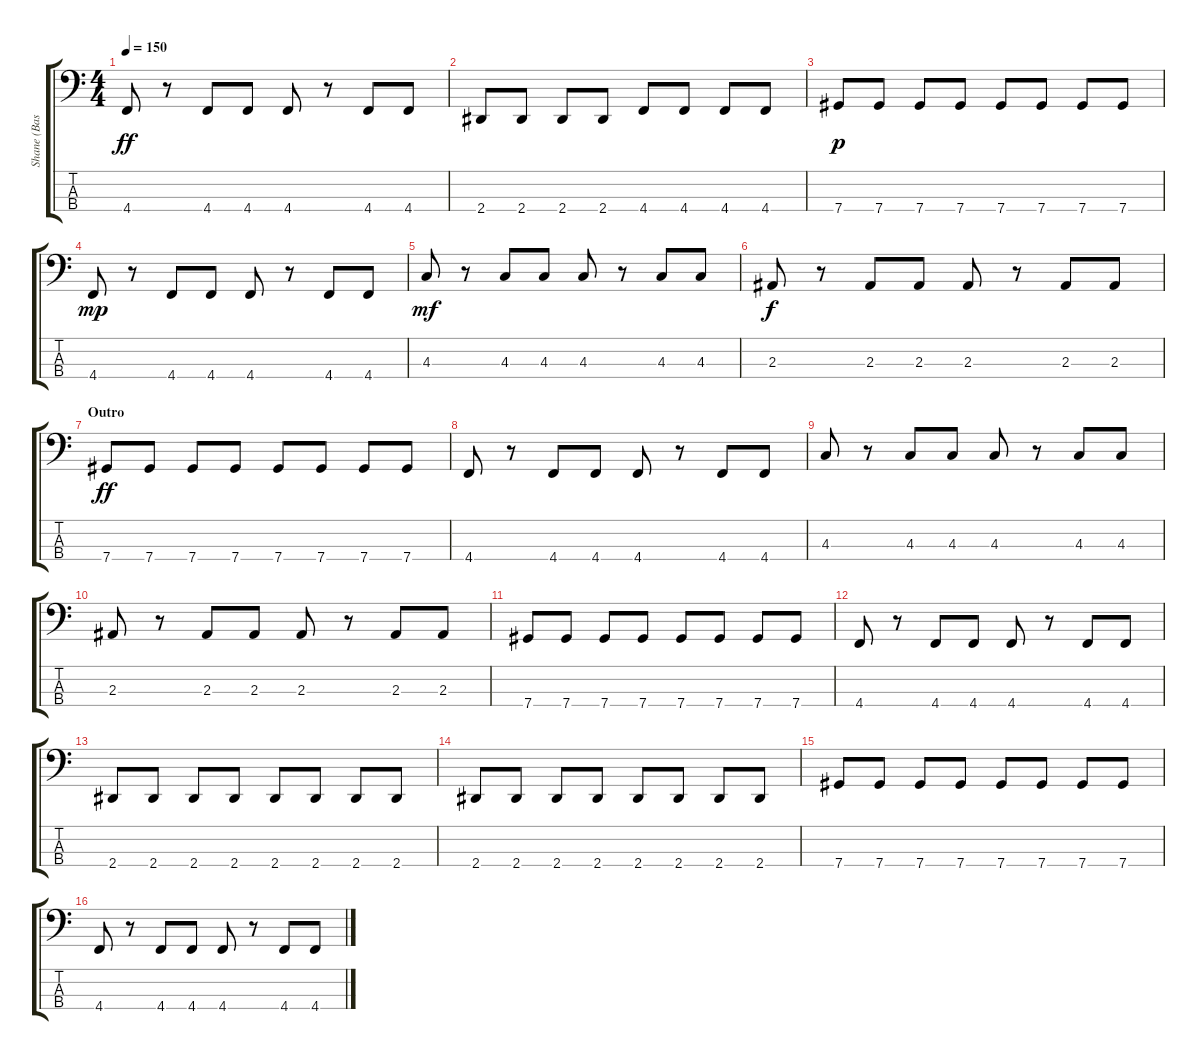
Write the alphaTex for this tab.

\track ("Shane (Bass)" "Shane (Bas") {instrument electricbassfinger}
\staff {score tabs}
\tuning (Gb2 Db2 Ab1 Db1) {hide}
\ts (4 4)
\tempo 150
\clef f4
\ks c
4.4.8{dy ff} r.8 4.4.8 4.4.8 4.4.8 r.8 4.4.8 4.4.8 |
2.4.8 2.4.8 2.4.8 2.4.8 4.4.8 4.4.8 4.4.8 4.4.8 |
7.4.8{dy p} 7.4.8 7.4.8 7.4.8 7.4.8 7.4.8 7.4.8 7.4.8 |
4.4.8{dy mp} r.8 4.4.8 4.4.8 4.4.8 r.8 4.4.8 4.4.8 |
4.3.8{dy mf} r.8 4.3.8 4.3.8 4.3.8 r.8 4.3.8 4.3.8 |
2.3.8{dy f} r.8 2.3.8 2.3.8 2.3.8 r.8 2.3.8 2.3.8 |
\section ("" "Outro")
7.4.8{dy ff} 7.4.8 7.4.8 7.4.8 7.4.8 7.4.8 7.4.8 7.4.8 |
4.4.8 r.8 4.4.8 4.4.8 4.4.8 r.8 4.4.8 4.4.8 |
4.3.8 r.8 4.3.8 4.3.8 4.3.8 r.8 4.3.8 4.3.8 |
2.3.8 r.8 2.3.8 2.3.8 2.3.8 r.8 2.3.8 2.3.8 |
7.4.8 7.4.8 7.4.8 7.4.8 7.4.8 7.4.8 7.4.8 7.4.8 |
4.4.8 r.8 4.4.8 4.4.8 4.4.8 r.8 4.4.8 4.4.8 |
2.4.8 2.4.8 2.4.8 2.4.8 2.4.8 2.4.8 2.4.8 2.4.8 |
2.4.8 2.4.8 2.4.8 2.4.8 2.4.8 2.4.8 2.4.8 2.4.8 |
7.4.8 7.4.8 7.4.8 7.4.8 7.4.8 7.4.8 7.4.8 7.4.8 |
4.4.8 r.8 4.4.8 4.4.8 4.4.8 r.8 4.4.8 4.4.8
